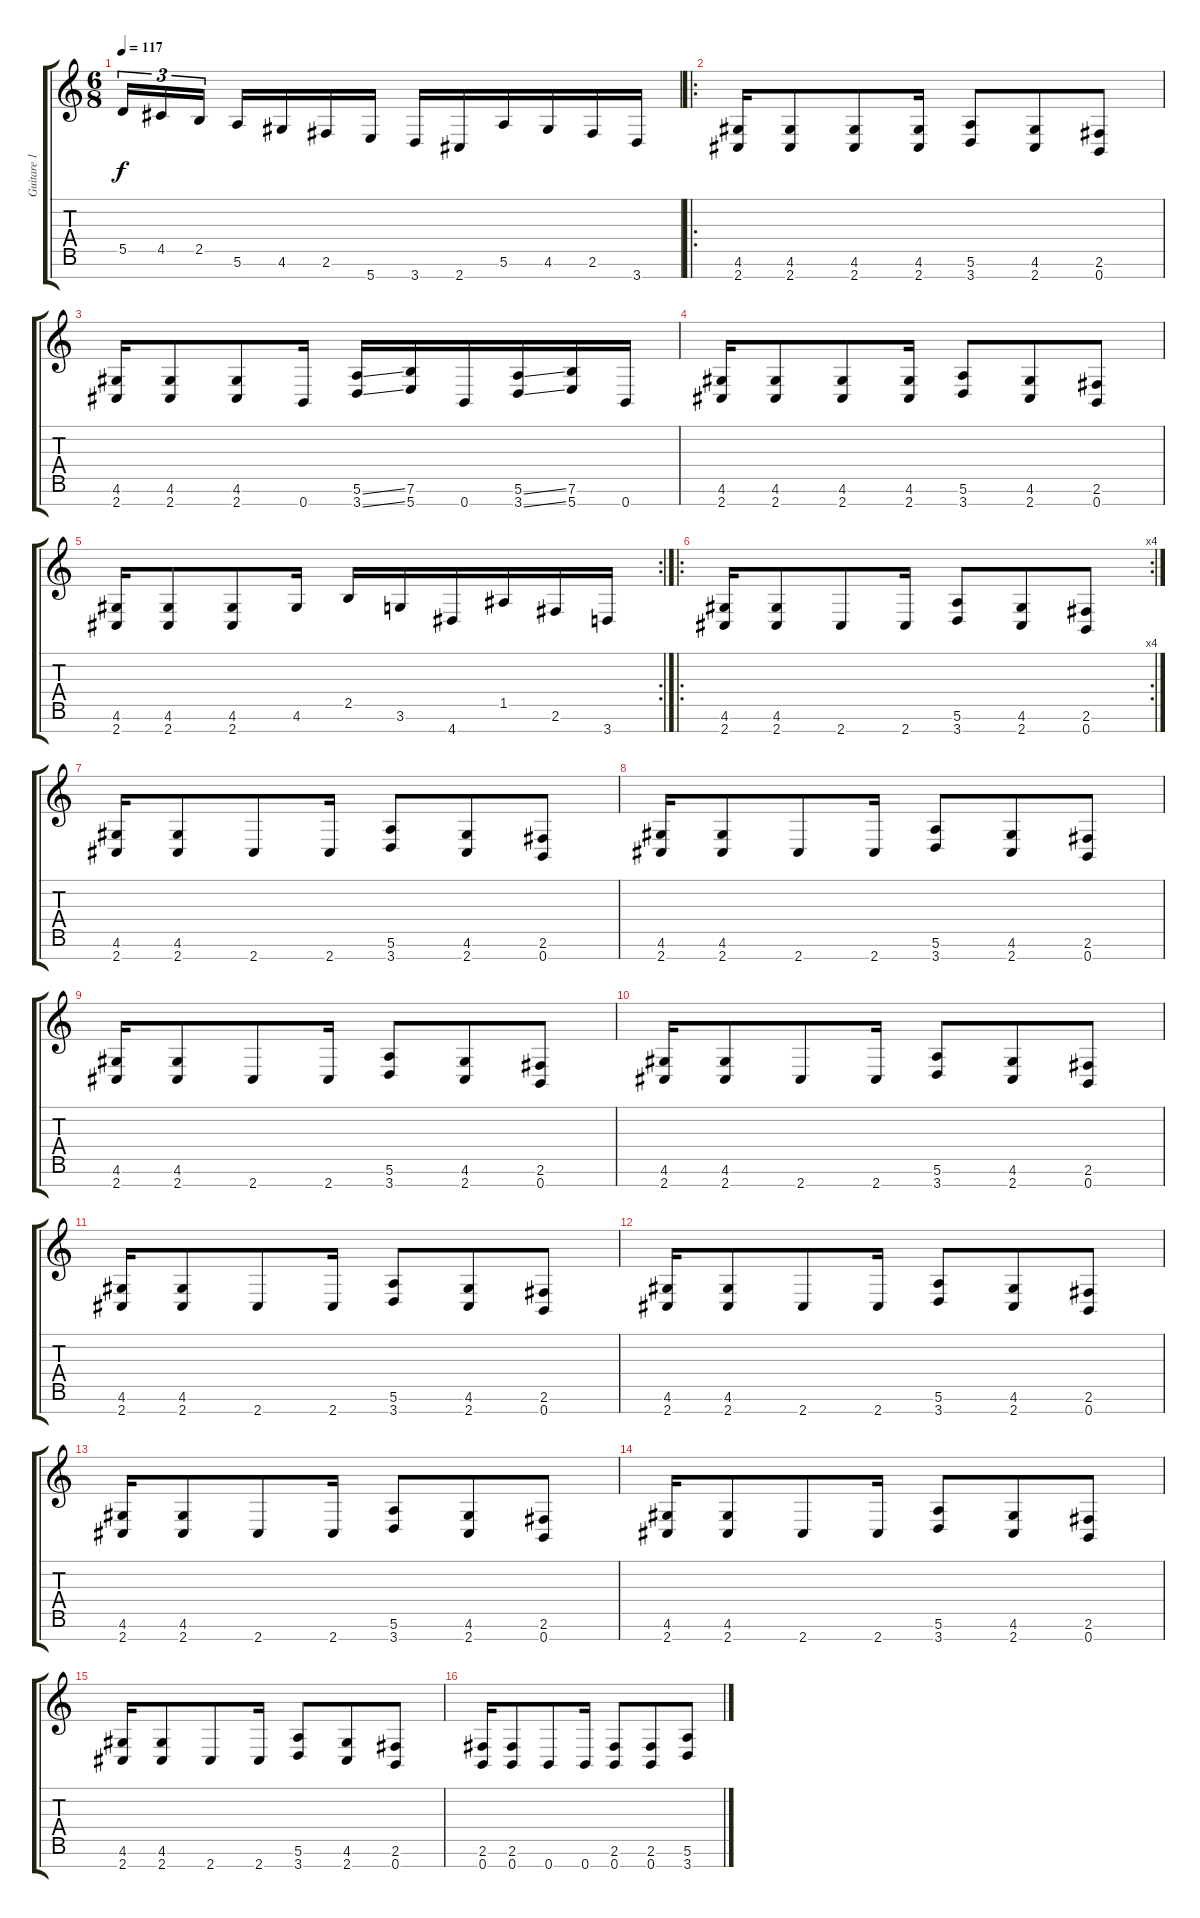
\track ("Guitare 1" "Guitare 1") {instrument distortionguitar}
\staff {score tabs}
\tuning (E4 B3 G3 D3 A2 E2 B1) {hide}
\ts (6 8)
\tempo 117
\clef g2
\ks c
5.5.16{tu (3 2) dy f} 4.5.16{tu (3 2)} 2.5.16{tu (3 2)} 5.6.16 4.6.16 2.6.16 5.7.16 3.7.16 2.7.16 5.6.16 4.6.16 2.6.16 3.7.16 |
\ro
(4.6 2.7).16 (4.6 2.7).8 (4.6 2.7).8 (4.6 2.7).16 (5.6 3.7).8 (4.6 2.7).8 (2.6 0.7).8 |
(4.6 2.7).16 (4.6 2.7).8 (4.6 2.7).8 0.7.16 (5.6{ss} 3.7{ss}).16 (7.6 5.7).16 0.7.16 (5.6{ss} 3.7{ss}).16 (7.6 5.7).16 0.7.16 |
(4.6 2.7).16 (4.6 2.7).8 (4.6 2.7).8 (4.6 2.7).16 (5.6 3.7).8 (4.6 2.7).8 (2.6 0.7).8 |
\rc 2
(4.6 2.7).16 (4.6 2.7).8 (4.6 2.7).8 4.6.16 2.5.16 3.6.16 4.7.16 1.5.16 2.6.16 3.7.16 |
\ro
\rc 4
(4.6 2.7).16 (4.6 2.7).8 2.7.8 2.7.16 (5.6 3.7).8 (4.6 2.7).8 (2.6 0.7).8 |
(4.6 2.7).16 (4.6 2.7).8 2.7.8 2.7.16 (5.6 3.7).8 (4.6 2.7).8 (2.6 0.7).8 |
(4.6 2.7).16 (4.6 2.7).8 2.7.8 2.7.16 (5.6 3.7).8 (4.6 2.7).8 (2.6 0.7).8 |
(4.6 2.7).16 (4.6 2.7).8 2.7.8 2.7.16 (5.6 3.7).8 (4.6 2.7).8 (2.6 0.7).8 |
(4.6 2.7).16 (4.6 2.7).8 2.7.8 2.7.16 (5.6 3.7).8 (4.6 2.7).8 (2.6 0.7).8 |
(4.6 2.7).16 (4.6 2.7).8 2.7.8 2.7.16 (5.6 3.7).8 (4.6 2.7).8 (2.6 0.7).8 |
(4.6 2.7).16 (4.6 2.7).8 2.7.8 2.7.16 (5.6 3.7).8 (4.6 2.7).8 (2.6 0.7).8 |
(4.6 2.7).16 (4.6 2.7).8 2.7.8 2.7.16 (5.6 3.7).8 (4.6 2.7).8 (2.6 0.7).8 |
(4.6 2.7).16 (4.6 2.7).8 2.7.8 2.7.16 (5.6 3.7).8 (4.6 2.7).8 (2.6 0.7).8 |
(4.6 2.7).16 (4.6 2.7).8 2.7.8 2.7.16 (5.6 3.7).8 (4.6 2.7).8 (2.6 0.7).8 |
(2.6 0.7).16 (2.6 0.7).8 0.7.8 0.7.16 (2.6 0.7).8 (2.6 0.7).8 (5.6 3.7).8
